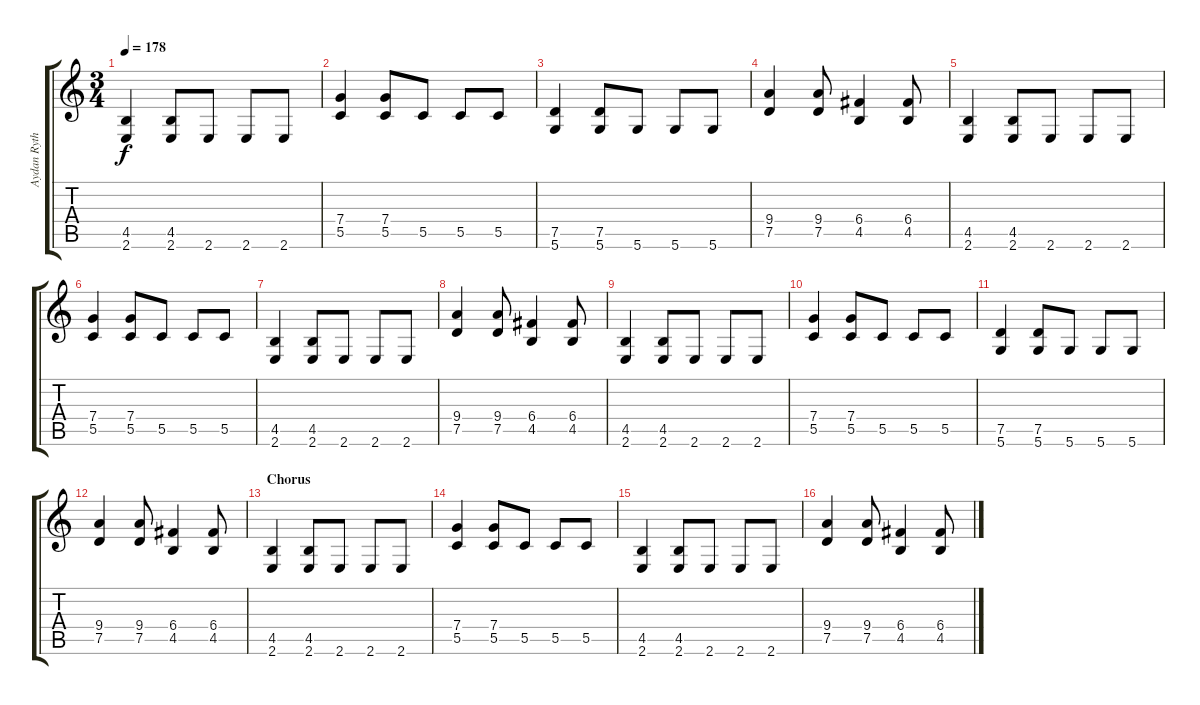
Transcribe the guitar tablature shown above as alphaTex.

\track ("Aydan Rythm" "Aydan Ryth") {instrument distortionguitar}
\staff {score tabs}
\tuning (D4 A3 F3 C3 G2 D2) {hide}
\ts (3 4)
\tempo 178
\clef g2
\ks c
(4.5 2.6).4{dy f} (4.5 2.6).8 2.6.8 2.6.8 2.6.8 |
(7.4 5.5).4 (7.4 5.5).8 5.5.8 5.5.8 5.5.8 |
(7.5 5.6).4 (7.5 5.6).8 5.6.8 5.6.8 5.6.8 |
(9.4 7.5).4 (9.4 7.5).8 (6.4 4.5).4 (6.4 4.5).8 |
(4.5 2.6).4 (4.5 2.6).8 2.6.8 2.6.8 2.6.8 |
(7.4 5.5).4 (7.4 5.5).8 5.5.8 5.5.8 5.5.8 |
(4.5 2.6).4 (4.5 2.6).8 2.6.8 2.6.8 2.6.8 |
(9.4 7.5).4 (9.4 7.5).8 (6.4 4.5).4 (6.4 4.5).8 |
(4.5 2.6).4 (4.5 2.6).8 2.6.8 2.6.8 2.6.8 |
(7.4 5.5).4 (7.4 5.5).8 5.5.8 5.5.8 5.5.8 |
(7.5 5.6).4 (7.5 5.6).8 5.6.8 5.6.8 5.6.8 |
(9.4 7.5).4 (9.4 7.5).8 (6.4 4.5).4 (6.4 4.5).8 |
\section ("" "Chorus")
(4.5 2.6).4 (4.5 2.6).8 2.6.8 2.6.8 2.6.8 |
(7.4 5.5).4 (7.4 5.5).8 5.5.8 5.5.8 5.5.8 |
(4.5 2.6).4 (4.5 2.6).8 2.6.8 2.6.8 2.6.8 |
(9.4 7.5).4 (9.4 7.5).8 (6.4 4.5).4 (6.4 4.5).8
